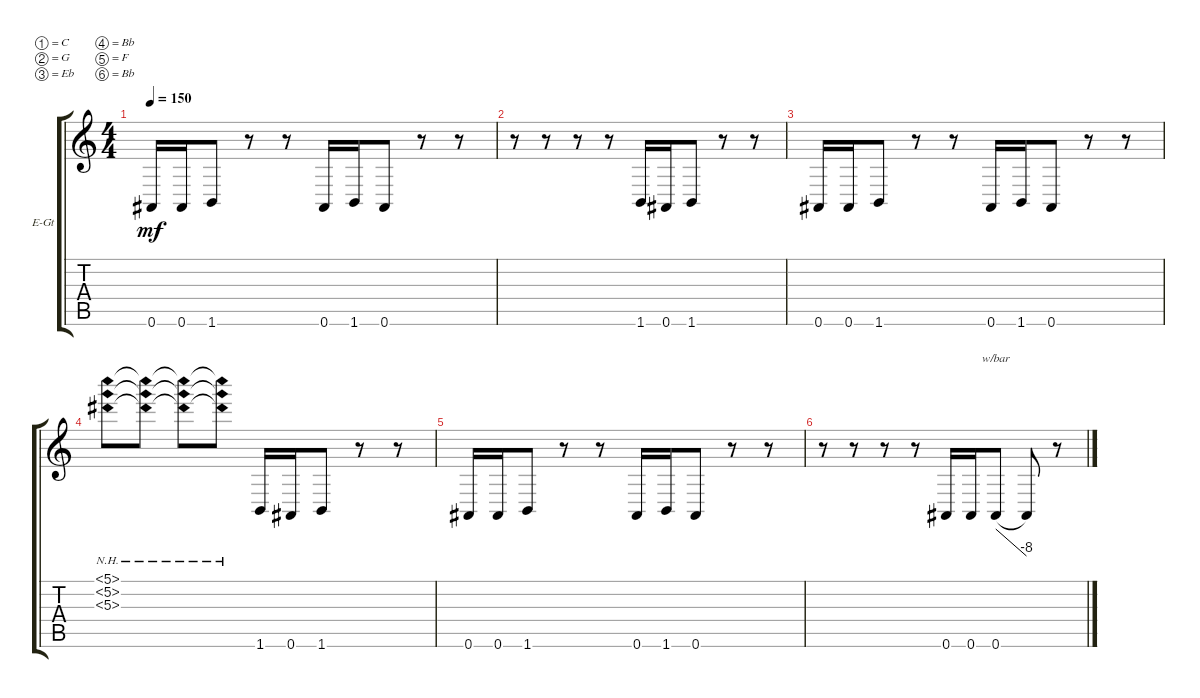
\defaultSystemsLayout 4
\bracketExtendMode groupsimilarinstruments
\firstSystemTrackNameOrientation horizontal
\otherSystemsTrackNameOrientation horizontal
\track ("Electric Guitar" "E-Gt") {instrument distortionguitar}
\staff {score tabs}
\tuning (C4 G3 Eb3 Bb2 F2 Bb1)
\ts (4 4)
\tempo 150
\clef g2
\ks c
0.6.16{dy mf} 0.6.16 1.6.8 r.8 r.8 0.6.16 1.6.16 0.6.8 r.8 r.8 |
r.8 r.8 r.8 r.8 1.6.16 0.6.16 1.6.8 r.8 r.8 |
0.6.16 0.6.16 1.6.8 r.8 r.8 0.6.16 1.6.16 0.6.8 r.8 r.8 |
(5.2{nh} 5.3{nh} 5.1{nh}).8 (5.2{nh t} 5.1{nh t} 5.3{nh t}).8 (5.2{nh t} 5.1{nh t} 5.3{nh t}).8 (5.2{nh t} 5.1{nh t} 5.3{nh t}).8 1.6.16 0.6.16 1.6.8 r.8 r.8 |
0.6.16 0.6.16 1.6.8 r.8 r.8 0.6.16 1.6.16 0.6.8 r.8 r.8 |
r.8 r.8 r.8 r.8 0.6.16 0.6.16 0.6.8{tbe (dive default 0 0 59.4 -32)} 0.6{t}.8 r.8
